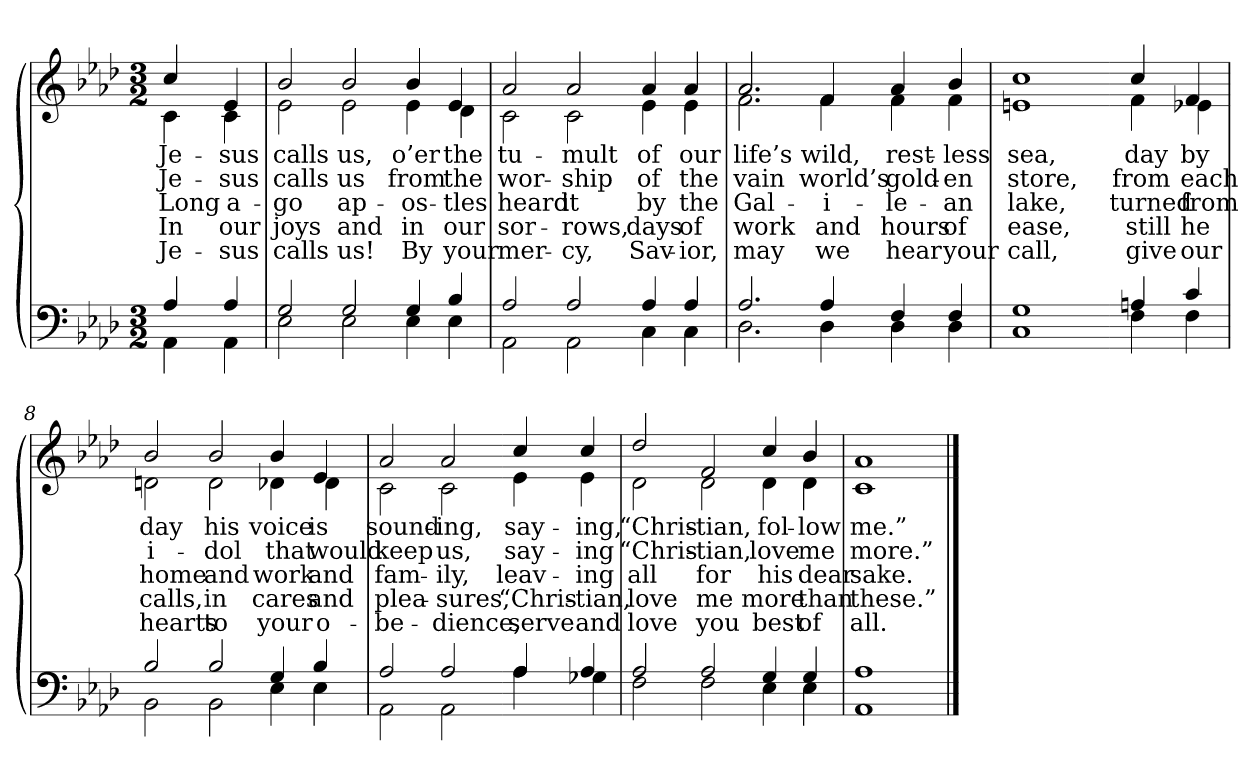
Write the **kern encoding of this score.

**kern	**kern	**text	**text	**text	**text	**text
*part2	*part1	*part1	*part1	*part1	*part1	*part1
*staff2	*staff1	*staff1	*staff1	*staff1	*staff1	*staff1
*clefF4	*clefG2	*	*	*	*	*
*k[b-e-a-d-]	*k[b-e-a-d-]	*	*	*	*	*
*M3/2	*M3/2	*	*	*	*	*
=1	=1	=1	=1	=1	=1	=1
*^	*	*	*	*	*	*
!	!	!LO:TX:b:i:t=Verse	!	!	!	!	!
!	!	!	!LO:LY:b	!LO:LY:b	!LO:LY:b	!LO:LY:b	!LO:LY:b
*	*	*^	*	*	*	*	*
4A-/	4AA-\	4cc/	4c\	Je-	Je-	Long	In	Je-
!	!	!	!	!LO:LY:b	!LO:LY:b	!LO:LY:b	!LO:LY:b	!LO:LY:b
4A-/	4AA-\	4e-/	4c\	-sus	-sus	a-	our	-sus
=2	=2	=2	=2	=2	=2	=2	=2	=2
!	!	!	!	!LO:LY:b	!LO:LY:b	!LO:LY:b	!LO:LY:b	!LO:LY:b
2G/	2E-\	2b-/	2e-\	calls	calls	-go	joys	calls
!	!	!	!	!LO:LY:b	!LO:LY:b	!LO:LY:b	!LO:LY:b	!LO:LY:b
2G/	2E-\	2b-/	2e-\	us,	us	ap-	and	us!
!	!	!	!	!LO:LY:b	!LO:LY:b	!LO:LY:b	!LO:LY:b	!LO:LY:b
4G/	4E-\	4b-/	4e-\	o’er	from	-os-	in	By
!	!	!	!	!LO:LY:b	!LO:LY:b	!LO:LY:b	!LO:LY:b	!LO:LY:b
4B-/	4E-\	4e-/	4d-\	the	the	-tles	our	your
=3	=3	=3	=3	=3	=3	=3	=3	=3
!	!	!	!	!LO:LY:b	!LO:LY:b	!LO:LY:b	!LO:LY:b	!LO:LY:b
2A-/	2AA-\	2a-/	2c\	tu-	wor-	heard	sor-	mer-
!	!	!	!	!LO:LY:b	!LO:LY:b	!LO:LY:b	!LO:LY:b	!LO:LY:b
2A-/	2AA-\	2a-/	2c\	-mult	-ship	it	-rows,	-cy,
!!LO:LB:g=z	!!
=4-	=4-	=4-	=4-	=4-	=4-	=4-	=4-	=4-
!	!	!	!	!LO:LY:b	!LO:LY:b	!LO:LY:b	!LO:LY:b	!LO:LY:b
4A-/	4C\	4a-/	4e-\	of	of	by	days	Sav-
!	!	!	!	!LO:LY:b	!LO:LY:b	!LO:LY:b	!LO:LY:b	!LO:LY:b
4A-/	4C\	4a-/	4e-\	our	the	the	of	-ior,
=5	=5	=5	=5	=5	=5	=5	=5	=5
!	!	!	!	!LO:LY:b	!LO:LY:b	!LO:LY:b	!LO:LY:b	!LO:LY:b
2.A-/	2.D-\	2.a-/	2.f\	life’s	vain	Gal-	work	may
!	!	!	!	!LO:LY:b	!LO:LY:b	!LO:LY:b	!LO:LY:b	!LO:LY:b
4A-/	4D-\	4f/	4f\	wild,	world’s	-i-	and	we
!	!	!	!	!LO:LY:b	!LO:LY:b	!LO:LY:b	!LO:LY:b	!LO:LY:b
4F/	4D-\	4a-/	4f\	rest-	gold-	-le-	hours	hear
!	!	!	!	!LO:LY:b	!LO:LY:b	!LO:LY:b	!LO:LY:b	!LO:LY:b
4F/	4D-\	4b-/	4f\	-less	-en	-an	of	your
=6	=6	=6	=6	=6	=6	=6	=6	=6
!	!	!	!	!LO:LY:b	!LO:LY:b	!LO:LY:b	!LO:LY:b	!LO:LY:b
1G	1C	1cc	1en	sea,	store,	lake,	ease,	call,
!!LO:LB:g=z	!!
=7-	=7-	=7-	=7-	=7-	=7-	=7-	=7-	=7-
!	!	!	!	!LO:LY:b	!LO:LY:b	!LO:LY:b	!LO:LY:b	!LO:LY:b
4An/	4F\	4cc/	4f\	day	from	turned	still	give
!	!	!	!	!LO:LY:b	!LO:LY:b	!LO:LY:b	!LO:LY:b	!LO:LY:b
4c/	4F\	4f/	4e-\	by	each	from	he	our
=8	=8	=8	=8	=8	=8	=8	=8	=8
!	!	!	!	!LO:LY:b	!LO:LY:b	!LO:LY:b	!LO:LY:b	!LO:LY:b
2B-/	2BB-\	2b-/	2dn\	day	i-	home	calls,	hearts
!	!	!	!	!LO:LY:b	!LO:LY:b	!LO:LY:b	!LO:LY:b	!LO:LY:b
2B-/	2BB-\	2b-/	2d\	his	-dol	and	in	to
!	!	!	!	!LO:LY:b	!LO:LY:b	!LO:LY:b	!LO:LY:b	!LO:LY:b
4G/	4E-\	4b-/	4d-X\	voice	that	work	cares	your
!	!	!	!	!LO:LY:b	!LO:LY:b	!LO:LY:b	!LO:LY:b	!LO:LY:b
4B-/	4E-\	4e-/	4d-\	is	would	and	and	o-
=9	=9	=9	=9	=9	=9	=9	=9	=9
!	!	!	!	!LO:LY:b	!LO:LY:b	!LO:LY:b	!LO:LY:b	!LO:LY:b
2A-/	2AA-\	2a-/	2c\	sound-	keep	fam-	plea-	-be-
!	!	!	!	!LO:LY:b	!LO:LY:b	!LO:LY:b	!LO:LY:b	!LO:LY:b
2A-/	2AA-\	2a-/	2c\	-ing,	us,	-ily,	-sures,	-dience,
!!LO:LB:g=z	!!
=10-	=10-	=10-	=10-	=10-	=10-	=10-	=10-	=10-
!	!	!	!	!LO:LY:b	!LO:LY:b	!LO:LY:b	!LO:LY:b	!LO:LY:b
4A-/	4A-\	4cc/	4e-\	say-	say-	leav-	“Chris-	serve
!	!	!	!	!LO:LY:b	!LO:LY:b	!LO:LY:b	!LO:LY:b	!LO:LY:b
4A-/	4G-X\	4cc/	4e-\	-ing,	-ing	-ing	-tian,	and
=11	=11	=11	=11	=11	=11	=11	=11	=11
!	!	!	!	!LO:LY:b	!LO:LY:b	!LO:LY:b	!LO:LY:b	!LO:LY:b
2A-/	2F\	2dd-/	2d-\	“Chris-	“Chris-	all	love	love
!	!	!	!	!LO:LY:b	!LO:LY:b	!LO:LY:b	!LO:LY:b	!LO:LY:b
2A-/	2F\	2f/	2d-\	-tian,	-tian,	for	me	you
!	!	!	!	!LO:LY:b	!LO:LY:b	!LO:LY:b	!LO:LY:b	!LO:LY:b
4G/	4E-\	4cc/	4d-\	fol-	love	his	more	best
!	!	!	!	!LO:LY:b	!LO:LY:b	!LO:LY:b	!LO:LY:b	!LO:LY:b
4G/	4E-\	4b-/	4d-\	-low	me	dear	than	of
=12	=12	=12	=12	=12	=12	=12	=12	=12
!	!	!	!	!LO:LY:b	!LO:LY:b	!LO:LY:b	!LO:LY:b	!LO:LY:b
1A-	1AA-	1a-	1c	me.”	more.”	sake.	these.”	all.
*v	*v	*	*	*	*	*	*	*
*	*v	*v	*	*	*	*	*
==	==	==	==	==	==	==
*-	*-	*-	*-	*-	*-	*-
